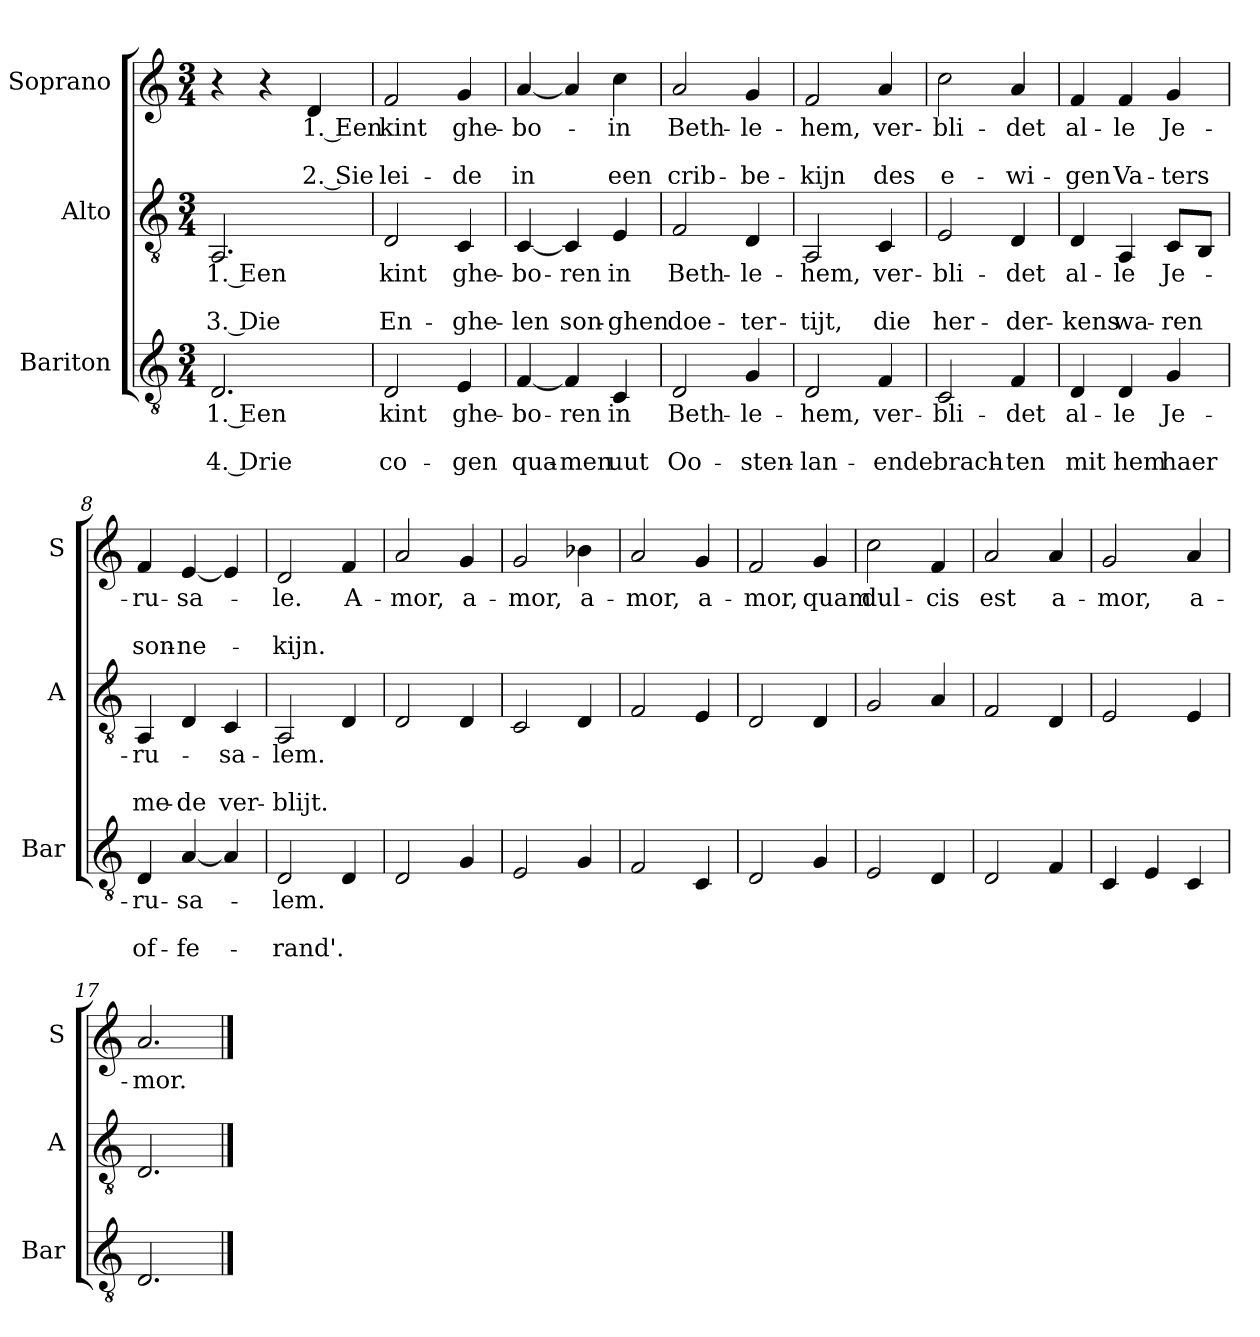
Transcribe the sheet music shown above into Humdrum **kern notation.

**kern	**text	**text	**text	**kern	**text	**text	**text	**kern	**text	**text	**text
*part3	*part3	*part3	*part3	*part2	*part2	*part2	*part2	*part1	*part1	*part1	*part1
*staff3	*staff3	*staff3	*staff3	*staff2	*staff2	*staff2	*staff2	*staff1	*staff1	*staff1	*staff1
*I"Bariton	*	*	*	*I"Alto	*	*	*	*I"Soprano	*	*	*
*I'Bar	*	*	*	*I'A	*	*	*	*I'S	*	*	*
*clefGv2	*	*	*	*clefGv2	*	*	*	*clefG2	*	*	*
*k[]	*	*	*	*k[]	*	*	*	*k[]	*	*	*
*C:	*	*	*	*C:	*	*	*	*C:	*	*	*
*M3/4	*	*	*	*M3/4	*	*	*	*M3/4	*	*	*
=1	=1	=1	=1	=1	=1	=1	=1	=1	=1	=1	=1
!	!LO:LY:b	!	!LO:LY:b	!	!LO:LY:b	!	!LO:LY:b	!	!	!	!
2.D/	1. Een	.	4. Drie	2.AA/	1. Een	.	3. Die	4r	.	.	.
.	.	.	.	.	.	.	.	4r	.	.	.
!	!	!	!	!	!	!	!	!	!LO:LY:b	!	!LO:LY:b
.	.	.	.	.	.	.	.	4d/	1. Een	.	2. Sie
=2	=2	=2	=2	=2	=2	=2	=2	=2	=2	=2	=2
!	!LO:LY:b	!	!LO:LY:b	!	!LO:LY:b	!	!LO:LY:b	!	!LO:LY:b	!	!LO:LY:b
2D/	kint	.	co-	2D/	kint	.	En-	2f/	kint	.	lei-
!	!LO:LY:b	!	!LO:LY:b	!	!LO:LY:b	!	!LO:LY:b	!	!LO:LY:b	!	!LO:LY:b
4E/	ghe-	.	-gen	4C/	ghe-	.	-ghe-	4g/	ghe-	.	-de
=3	=3	=3	=3	=3	=3	=3	=3	=3	=3	=3	=3
!	!LO:LY:b	!	!LO:LY:b	!	!LO:LY:b	!	!LO:LY:b	!	!LO:LY:b	!	!LO:LY:b
[4F/	-bo-	.	qua-	[4C/	-bo-	.	-len	[4a/	-bo-	.	in
!	!LO:LY:b	!	!LO:LY:b	!	!LO:LY:b	!	!LO:LY:b	!	!	!	!
4F/]	-ren	.	-men	4C/]	-ren	.	son-	4a/]	.	.	.
!	!LO:LY:b	!	!LO:LY:b	!	!LO:LY:b	!	!LO:LY:b	!	!LO:LY:b	!	!LO:LY:b
4C/	in	.	uut	4E/	in	.	-ghen	4cc\	in	.	een
=4	=4	=4	=4	=4	=4	=4	=4	=4	=4	=4	=4
!	!LO:LY:b	!	!LO:LY:b	!	!LO:LY:b	!	!LO:LY:b	!	!LO:LY:b	!	!LO:LY:b
2D/	Beth-	.	Oo-	2F/	Beth-	.	doe-	2a/	Beth-	.	crib-
!	!LO:LY:b	!	!LO:LY:b	!	!LO:LY:b	!	!LO:LY:b	!	!LO:LY:b	!	!LO:LY:b
4G/	-le-	.	-sten-	4D/	-le-	.	-ter-	4g/	-le-	.	-be-
=5	=5	=5	=5	=5	=5	=5	=5	=5	=5	=5	=5
!	!LO:LY:b	!	!LO:LY:b	!	!LO:LY:b	!	!LO:LY:b	!	!LO:LY:b	!	!LO:LY:b
2D/	-hem,	.	-lan-	2AA/	-hem,	.	-tijt,	2f/	-hem,	.	-kijn
!	!LO:LY:b	!	!LO:LY:b	!	!LO:LY:b	!	!LO:LY:b	!	!LO:LY:b	!	!LO:LY:b
4F/	ver-	.	-ende	4C/	ver-	.	die	4a/	ver-	.	des
!!LO:LB:g=z
=6	=6	=6	=6	=6	=6	=6	=6	=6	=6	=6	=6
!	!LO:LY:b	!	!LO:LY:b	!	!LO:LY:b	!	!LO:LY:b	!	!LO:LY:b	!	!LO:LY:b
2C/	-bli-	.	brach-	2E/	-bli-	.	her-	2cc\	-bli-	.	e-
!	!LO:LY:b	!	!LO:LY:b	!	!LO:LY:b	!	!LO:LY:b	!	!LO:LY:b	!	!LO:LY:b
4F/	-det	.	-ten	4D/	-det	.	-der-	4a/	-det	.	-wi-
=7	=7	=7	=7	=7	=7	=7	=7	=7	=7	=7	=7
!	!LO:LY:b	!	!LO:LY:b	!	!LO:LY:b	!	!LO:LY:b	!	!LO:LY:b	!	!LO:LY:b
4D/	al-	.	mit	4D/	al-	.	-kens	4f/	al-	.	-gen
!	!LO:LY:b	!	!LO:LY:b	!	!LO:LY:b	!	!LO:LY:b	!	!LO:LY:b	!	!LO:LY:b
4D/	-le	.	hem	4AA/	-le	.	wa-	4f/	-le	.	Va-
!	!LO:LY:b	!	!LO:LY:b	!	!LO:LY:b	!	!LO:LY:b	!	!LO:LY:b	!	!LO:LY:b
4G/	Je-	.	haer	8C/L	Je-	.	-ren	4g/	Je-	.	-ters
.	.	.	.	8BB/J	.	.	.	.	.	.	.
=8	=8	=8	=8	=8	=8	=8	=8	=8	=8	=8	=8
!	!LO:LY:b	!	!LO:LY:b	!	!LO:LY:b	!	!LO:LY:b	!	!LO:LY:b	!	!LO:LY:b
4D/	-ru-	.	of-	4AA/	-ru-	.	me-	4f/	-ru-	.	son-
!	!LO:LY:b	!	!LO:LY:b	!	!	!	!LO:LY:b	!	!LO:LY:b	!	!LO:LY:b
[4A/	-sa-	.	-fe-	4D/	.	.	-de	[4e/	-sa-	.	-ne-
!	!	!	!	!	!LO:LY:b	!	!LO:LY:b	!	!	!	!
4A/]	.	.	.	4C/	-sa-	.	ver-	4e/]	.	.	.
=9	=9	=9	=9	=9	=9	=9	=9	=9	=9	=9	=9
!	!LO:LY:b	!	!LO:LY:b	!	!LO:LY:b	!	!LO:LY:b	!	!LO:LY:b	!	!LO:LY:b
2D/	-lem.	.	-rand'.	2AA/	-lem.	.	-blijt.	2d/	-le.	.	-kijn.
!	!	!	!	!	!	!	!	!	!LO:LY:b	!	!
4D/	.	.	.	4D/	.	.	.	4f/	A-	.	.
=10	=10	=10	=10	=10	=10	=10	=10	=10	=10	=10	=10
!	!	!	!	!	!	!	!	!	!LO:LY:b	!	!
2D/	.	.	.	2D/	.	.	.	2a/	-mor,	.	.
!	!	!	!	!	!	!	!	!	!LO:LY:b	!	!
4G/	.	.	.	4D/	.	.	.	4g/	a-	.	.
=11	=11	=11	=11	=11	=11	=11	=11	=11	=11	=11	=11
!	!	!	!	!	!	!	!	!	!LO:LY:b	!	!
2E/	.	.	.	2C/	.	.	.	2g/	-mor,	.	.
!	!	!	!	!	!	!	!	!	!LO:LY:b	!	!
4G/	.	.	.	4D/	.	.	.	4b-X\	a-	.	.
!!LO:LB:g=z
=12	=12	=12	=12	=12	=12	=12	=12	=12	=12	=12	=12
!	!	!	!	!	!	!	!	!	!LO:LY:b	!	!
2F/	.	.	.	2F/	.	.	.	2a/	-mor,	.	.
!	!	!	!	!	!	!	!	!	!LO:LY:b	!	!
4C/	.	.	.	4E/	.	.	.	4g/	a-	.	.
=13	=13	=13	=13	=13	=13	=13	=13	=13	=13	=13	=13
!	!	!	!	!	!	!	!	!	!LO:LY:b	!	!
2D/	.	.	.	2D/	.	.	.	2f/	-mor,	.	.
!	!	!	!	!	!	!	!	!	!LO:LY:b	!	!
4G/	.	.	.	4D/	.	.	.	4g/	quam	.	.
=14	=14	=14	=14	=14	=14	=14	=14	=14	=14	=14	=14
!	!	!	!	!	!	!	!	!	!LO:LY:b	!	!
2E/	.	.	.	2G/	.	.	.	2cc\	dul-	.	.
!	!	!	!	!	!	!	!	!	!LO:LY:b	!	!
4D/	.	.	.	4A/	.	.	.	4f/	-cis	.	.
=15	=15	=15	=15	=15	=15	=15	=15	=15	=15	=15	=15
!	!	!	!	!	!	!	!	!	!LO:LY:b	!	!
2D/	.	.	.	2F/	.	.	.	2a/	est	.	.
!	!	!	!	!	!	!	!	!	!LO:LY:b	!	!
4F/	.	.	.	4D/	.	.	.	4a/	a-	.	.
=16	=16	=16	=16	=16	=16	=16	=16	=16	=16	=16	=16
!	!	!	!	!	!	!	!	!	!LO:LY:b	!	!
4C/	.	.	.	2E/	.	.	.	2g/	-mor,	.	.
4E/	.	.	.	.	.	.	.	.	.	.	.
!	!	!	!	!	!	!	!	!	!LO:LY:b	!	!
4C/	.	.	.	4E/	.	.	.	4a/	a-	.	.
=17	=17	=17	=17	=17	=17	=17	=17	=17	=17	=17	=17
!	!	!	!	!	!	!	!	!	!LO:LY:b	!	!
2.D/	.	.	.	2.D/	.	.	.	2.a/	-mor.	.	.
==	==	==	==	==	==	==	==	==	==	==	==
*-	*-	*-	*-	*-	*-	*-	*-	*-	*-	*-	*-
